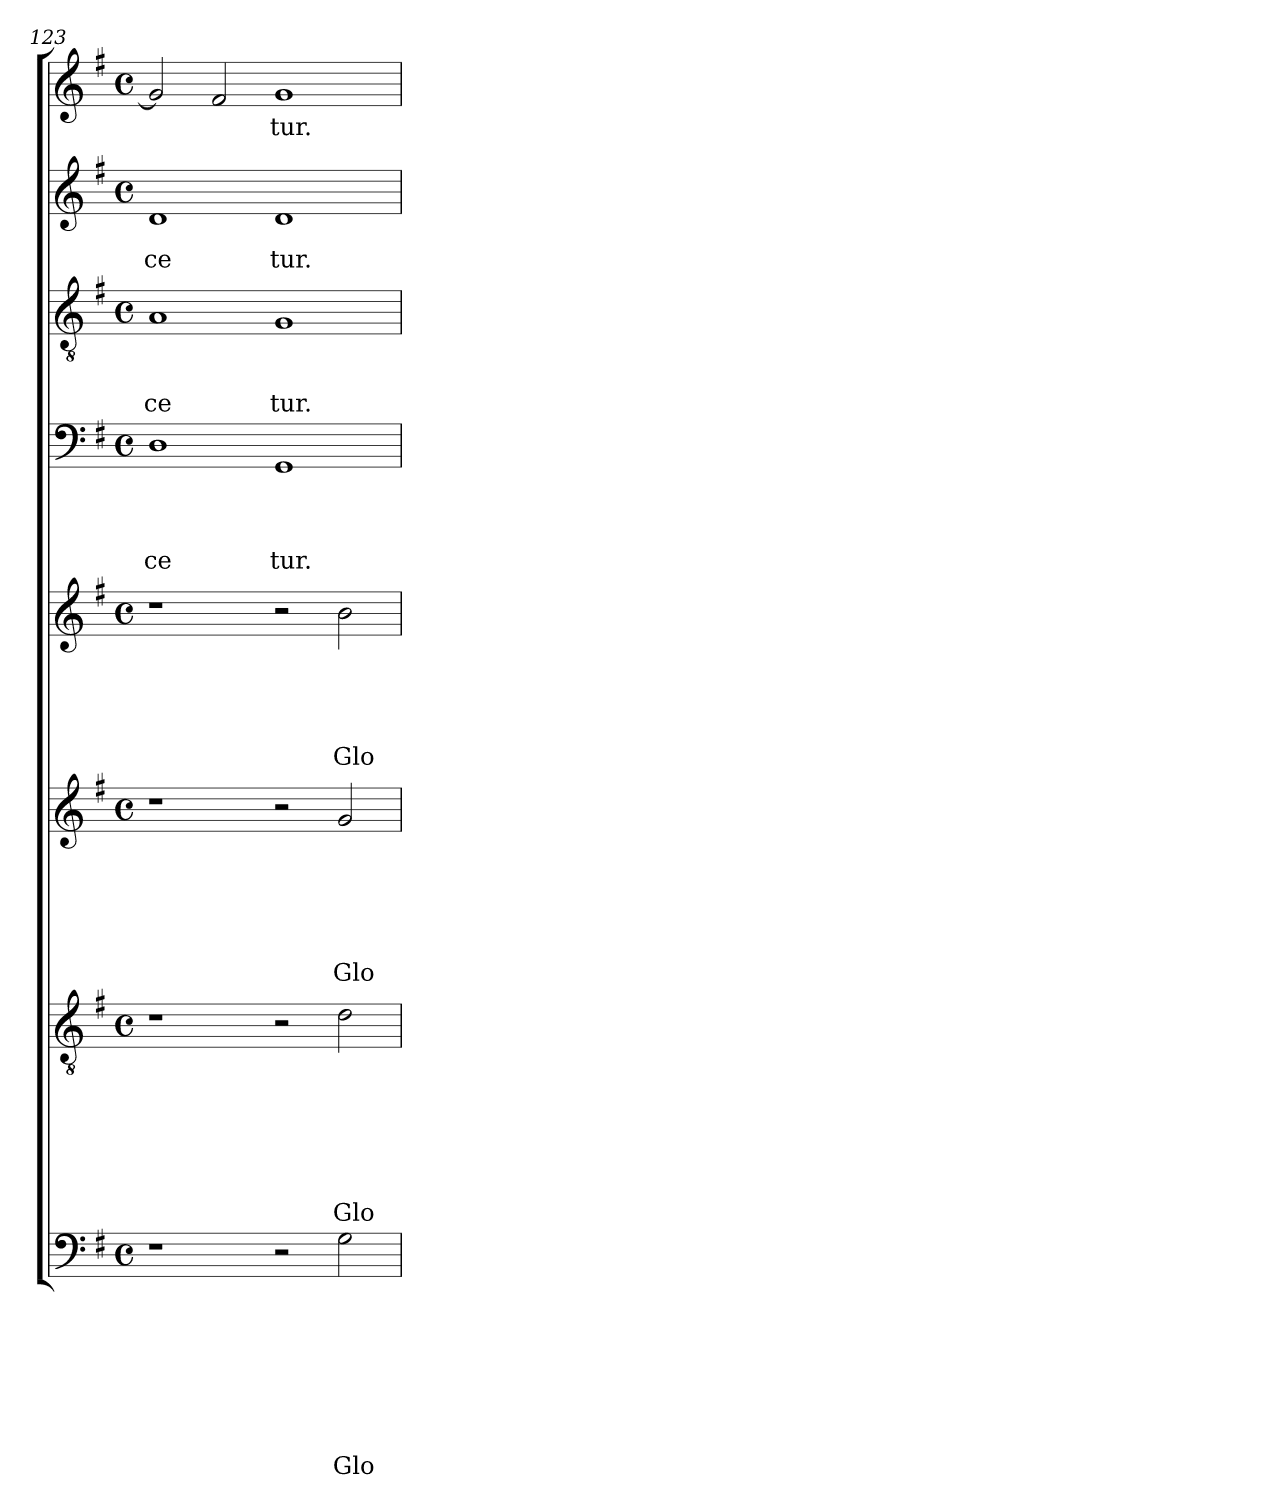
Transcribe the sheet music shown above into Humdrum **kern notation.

**kern	**text	**text	**text	**text	**text	**text	**text	**text	**kern	**text	**text	**text	**text	**text	**text	**text	**kern	**text	**text	**text	**text	**text	**text	**kern	**text	**text	**text	**text	**text	**kern	**text	**text	**text	**text	**kern	**text	**text	**text	**kern	**text	**text	**kern	**text
*part8	*part8	*part8	*part8	*part8	*part8	*part8	*part8	*part8	*part7	*part7	*part7	*part7	*part7	*part7	*part7	*part7	*part6	*part6	*part6	*part6	*part6	*part6	*part6	*part5	*part5	*part5	*part5	*part5	*part5	*part4	*part4	*part4	*part4	*part4	*part3	*part3	*part3	*part3	*part2	*part2	*part2	*part1	*part1
*staff8	*staff8	*staff8	*staff8	*staff8	*staff8	*staff8	*staff8	*staff8	*staff7	*staff7	*staff7	*staff7	*staff7	*staff7	*staff7	*staff7	*staff6	*staff6	*staff6	*staff6	*staff6	*staff6	*staff6	*staff5	*staff5	*staff5	*staff5	*staff5	*staff5	*staff4	*staff4	*staff4	*staff4	*staff4	*staff3	*staff3	*staff3	*staff3	*staff2	*staff2	*staff2	*staff1	*staff1
*clefF4	*	*	*	*	*	*	*	*	*clefGv2	*	*	*	*	*	*	*	*clefG2	*	*	*	*	*	*	*clefG2	*	*	*	*	*	*clefF4	*	*	*	*	*clefGv2	*	*	*	*clefG2	*	*	*clefG2	*
*k[f#]	*	*	*	*	*	*	*	*	*k[f#]	*	*	*	*	*	*	*	*k[f#]	*	*	*	*	*	*	*k[f#]	*	*	*	*	*	*k[f#]	*	*	*	*	*k[f#]	*	*	*	*k[f#]	*	*	*k[f#]	*
*G:	*	*	*	*	*	*	*	*	*G:	*	*	*	*	*	*	*	*G:	*	*	*	*	*	*	*G:	*	*	*	*	*	*G:	*	*	*	*	*G:	*	*	*	*G:	*	*	*G:	*
*M4/4	*	*	*	*	*	*	*	*	*M4/4	*	*	*	*	*	*	*	*M4/4	*	*	*	*	*	*	*M4/4	*	*	*	*	*	*M4/4	*	*	*	*	*M4/4	*	*	*	*M4/4	*	*	*M4/4	*
*met(c)	*	*	*	*	*	*	*	*	*met(c)	*	*	*	*	*	*	*	*met(c)	*	*	*	*	*	*	*met(c)	*	*	*	*	*	*met(c)	*	*	*	*	*met(c)	*	*	*	*met(c)	*	*	*met(c)	*
=123	=123	=123	=123	=123	=123	=123	=123	=123	=123	=123	=123	=123	=123	=123	=123	=123	=123	=123	=123	=123	=123	=123	=123	=123	=123	=123	=123	=123	=123	=123	=123	=123	=123	=123	=123	=123	=123	=123	=123	=123	=123	=123	=123
!	!	!	!	!	!	!	!	!	!	!	!	!	!	!	!	!	!	!	!	!	!	!	!	!	!	!	!	!	!	!	!	!	!	!LO:LY:b	!	!	!	!LO:LY:b	!	!	!LO:LY:b	!	!
1r	.	.	.	.	.	.	.	.	1r	.	.	.	.	.	.	.	1r	.	.	.	.	.	.	1r	.	.	.	.	.	1D	.	.	.	ce	1A	.	.	ce	1d	.	ce	2g/]	.
.	.	.	.	.	.	.	.	.	.	.	.	.	.	.	.	.	.	.	.	.	.	.	.	.	.	.	.	.	.	.	.	.	.	.	.	.	.	.	.	.	.	2f#/	.
!	!	!	!	!	!	!	!	!	!	!	!	!	!	!	!	!	!	!	!	!	!	!	!	!	!	!	!	!	!	!	!	!	!	!LO:LY:b	!	!	!	!LO:LY:b	!	!	!LO:LY:b	!	!LO:LY:b
2r	.	.	.	.	.	.	.	.	2r	.	.	.	.	.	.	.	2r	.	.	.	.	.	.	2r	.	.	.	.	.	1GG	.	.	.	tur.	1G	.	.	tur.	1d	.	tur.	1g	tur.
!	!	!	!	!	!	!	!	!LO:LY:b	!	!	!	!	!	!	!	!LO:LY:b	!	!	!	!	!	!	!LO:LY:b	!	!	!	!	!	!LO:LY:b	!	!	!	!	!	!	!	!	!	!	!	!	!	!
2G\	.	.	.	.	.	.	.	Glo	2d\	.	.	.	.	.	.	Glo	2g/	.	.	.	.	.	Glo	2b\	.	.	.	.	Glo	.	.	.	.	.	.	.	.	.	.	.	.	.	.
=	=	=	=	=	=	=	=	=	=	=	=	=	=	=	=	=	=	=	=	=	=	=	=	=	=	=	=	=	=	=	=	=	=	=	=	=	=	=	=	=	=	=	=
*-	*-	*-	*-	*-	*-	*-	*-	*-	*-	*-	*-	*-	*-	*-	*-	*-	*-	*-	*-	*-	*-	*-	*-	*-	*-	*-	*-	*-	*-	*-	*-	*-	*-	*-	*-	*-	*-	*-	*-	*-	*-	*-	*-
